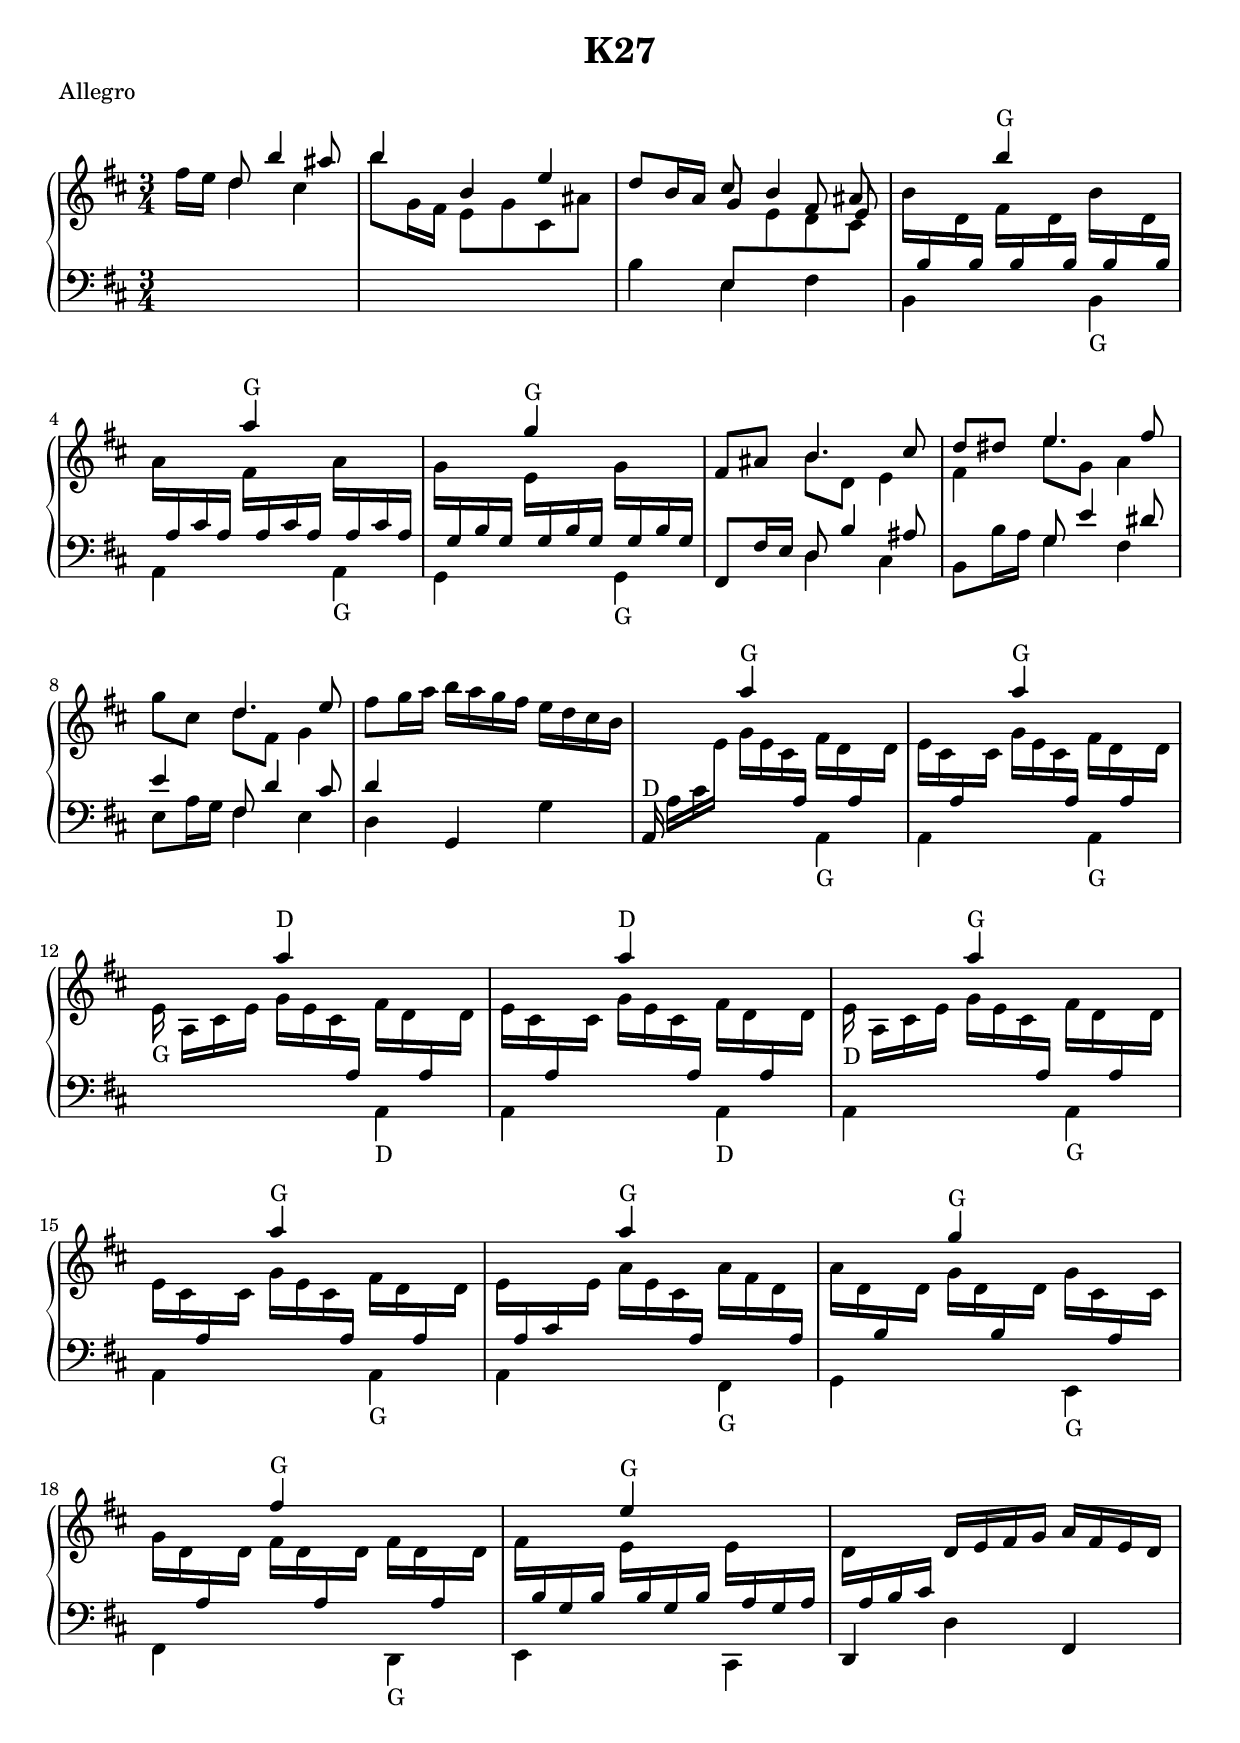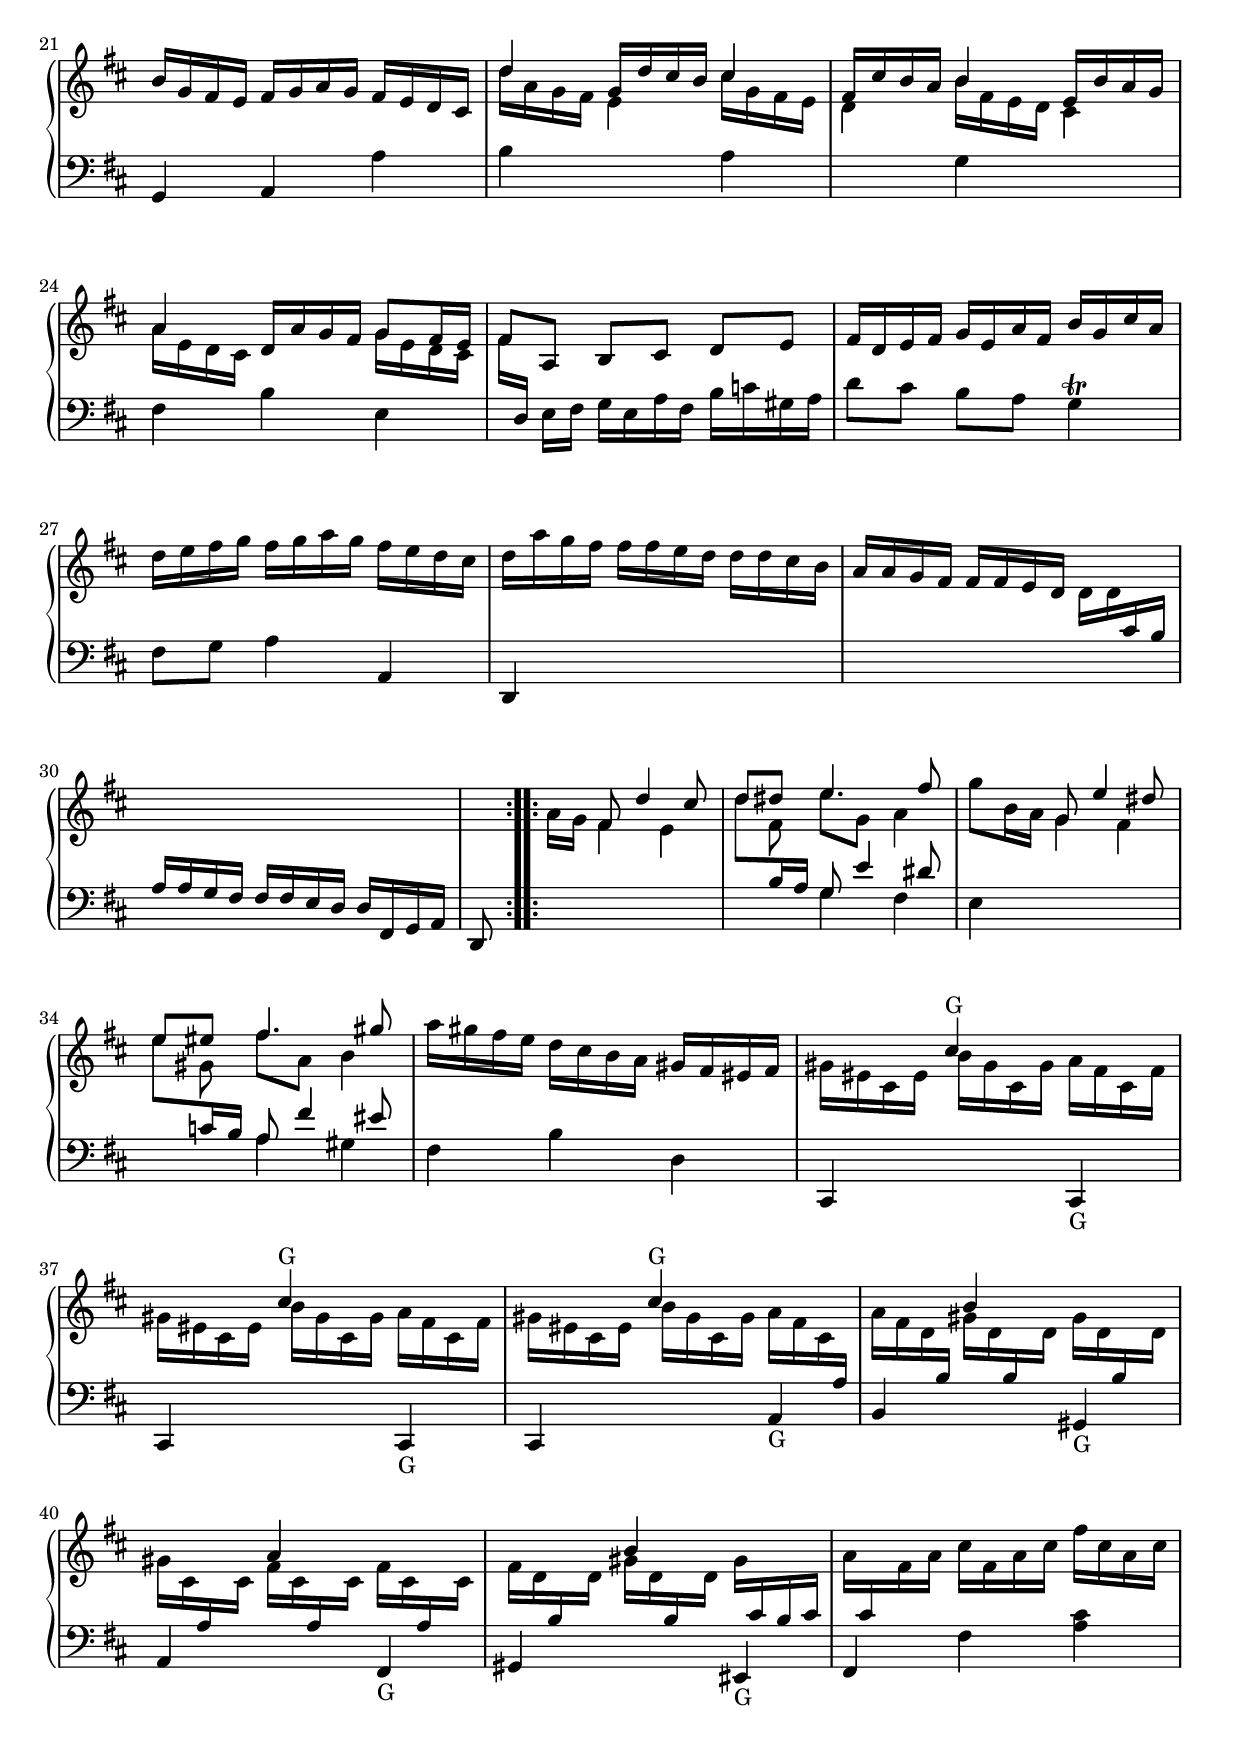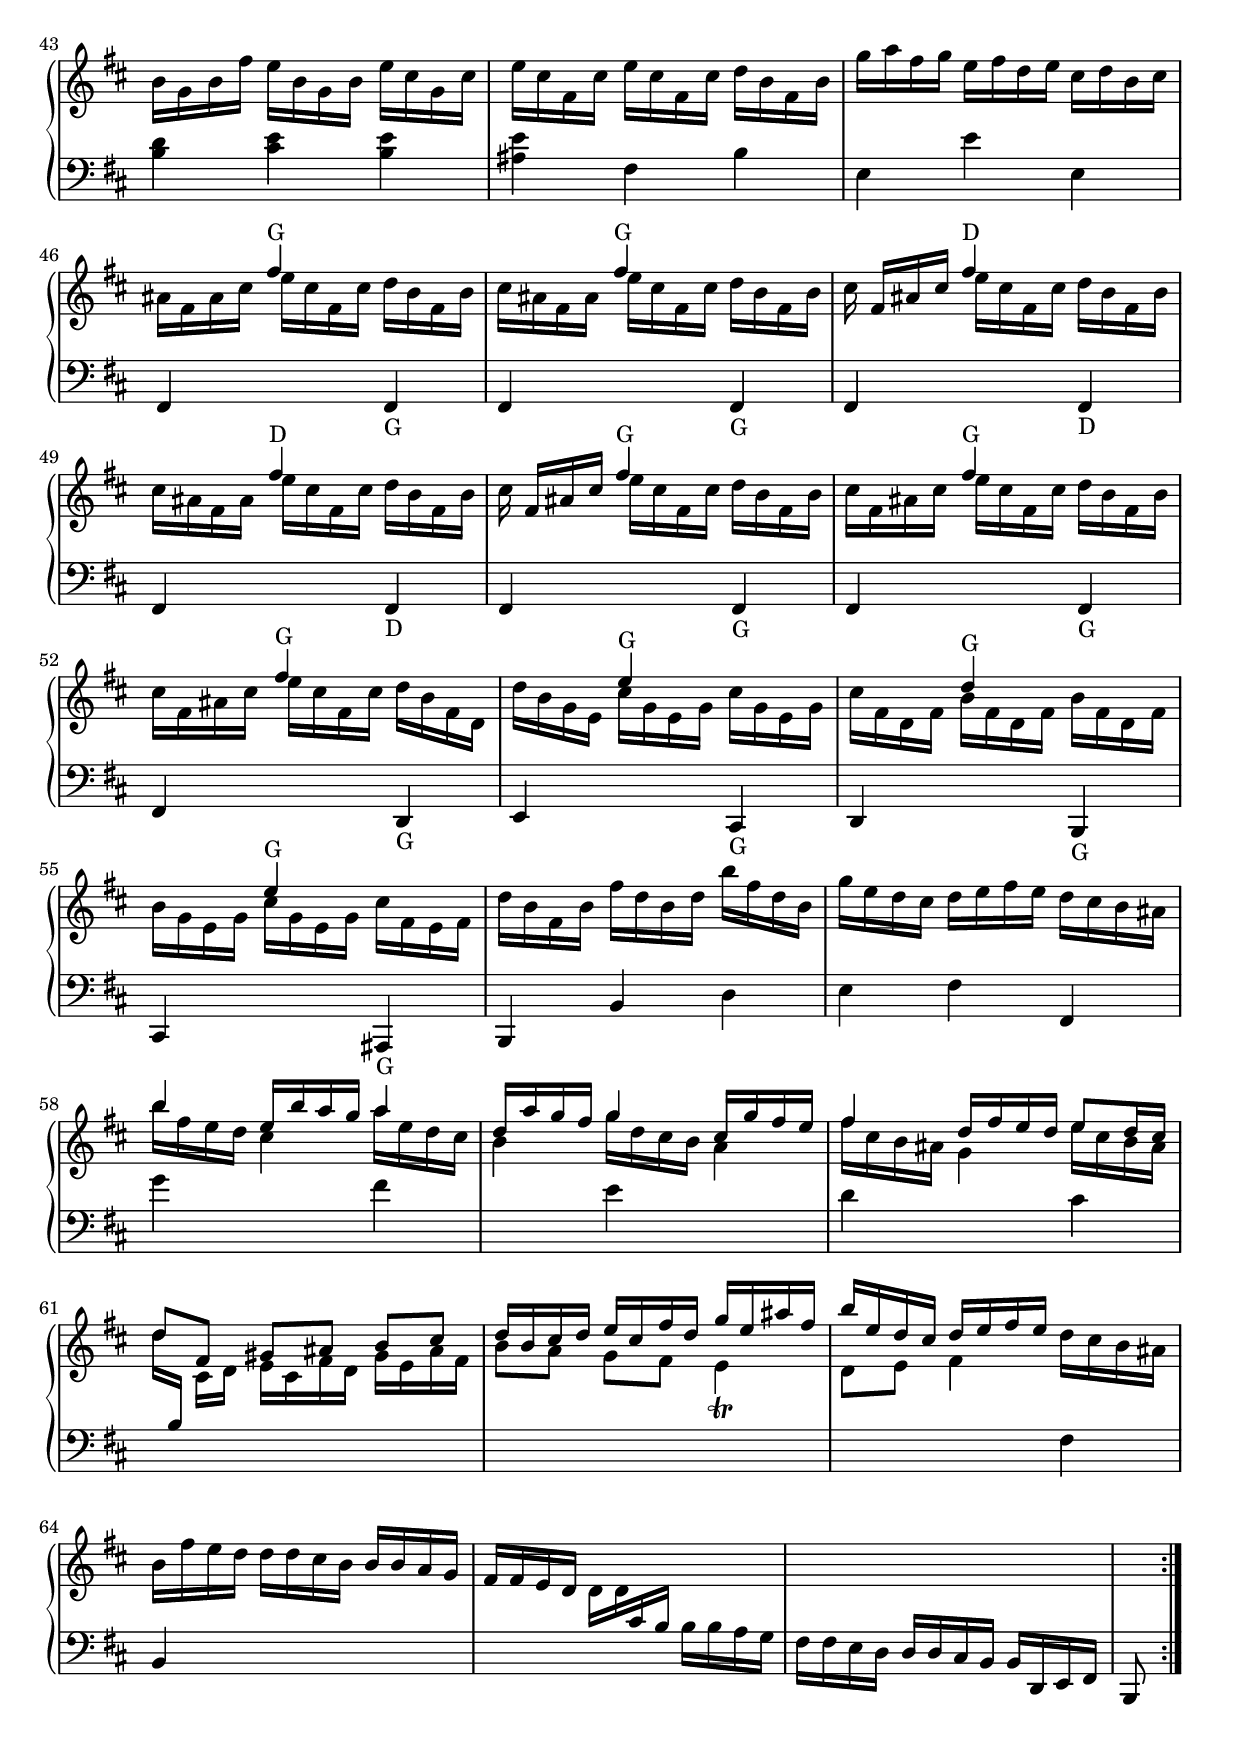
\version "2.18.2"
\version "2.18.2"

su = \stemUp
sd = \stemDown
sn = \stemNeutral
tu = \tieUp
td = \tieDown
tn = \tieNeutral
cstr = \change Staff = "right"
cstl = \change Staff = "left"

global = {
  \key b \minor
  \time 3/4
  \override Staff.NoteCollision #'merge-differently-dotted = ##t
}

right = \relative c'' {
  \global
  
  \partial 2.*5/6
  \repeat volta 2 {
    <<{ s8 d b'4 ais8 } \\ { fis16 e d4 cis }>>
    <<{ b'4 b, e } \\ { b'8 g,16 fis e8 g cis, ais' }>>
    <<{ d8 b16 a cis8 b4 ais8 } \\ { \shiftOn s4 \su g4 fis8 \noBeam e }>>
    
    \cstr \sd b'16 \cstl \su b, \cstr \sd d \cstl \su b \cstr \sd fis' \cstl \su b, 
    \cstr \sd d \cstl \su b \cstr \sd b' \cstl \su b, \cstr \sd d \cstl \su b
    \cstr \sd a' \cstl \su a, cis a
    \cstr \sd fis' \cstl \su a, cis a
    \cstr \sd a' \cstl \su a, cis a
    \cstr \sd g' \cstl \su g, b g
    \cstr \sd e' \cstl \su g, b g
    \cstr \sd g' \cstl \su g, b g

    \cstr \sn 
    <<{ fis'8 ais b4. cis8 
        d dis e4. fis8
        s4 d4. e8 } \\
      { s4 b8 d, e4
        fis e'8 g, a4
        g'8[ cis,] d[ fis,] g4
    }>>
    fis'8 g16 a b a g fis e d cis b
    
    \cstl \su a,,^"D" \repeat unfold 3 {
      \sd a'[ cis \cstr e] g e cis \cstl \su a 
      \cstr \sd fis' d \cstl \su a \cstr \sd d
      e cis \cstl \su a \cstr \sd cis g' e cis \cstl \su a 
      \cstr \sd fis' d \cstl \su a \cstr \sd d 
    } \alternative {
      { e16_"G" } { e16_"D" } { e16 }
    }
    
    \cstl \su a, cis \cstr \sd e a e cis \cstl \su a \cstr \sd a' fis d \cstl \su a
    \cstr \sd a' d, \cstl \su b \cstr \sd d g d \cstl \su b \cstr \sd d g cis, \cstl \su a \cstr \sd cis
    g' d \cstl \su a \cstr \sd d fis d \cstl \su a \cstr \sd d fis d \cstl \su a \cstr \sd d
    fis \cstl \su b, g b \cstr \sd e \cstl \su b g b \cstr \sd e \cstl \su a, g a
    
    \cstr \sd d \cstl \su a b cis \cstr \sn d e fis g a fis e d
    b' g fis e fis g a g fis e d cis
    <<{ d'4 g,16 d' cis b cis4 } \\ { d16 a g fis e4 cis'16 g fis e }>>
    <<{ fis cis' b a b4 e,16 b' a g } \\ { d4 b'16 fis e d cis4 }>>
    
    <<{ a'4 d,16 a' g fis g8 fis16 e } \\ { a16 e d cis s4 g'16 e d cis }>>
    fis8[ a,] b[ cis] d[ e]
    fis16 d e fis g e a fis b g cis a
    d e fis g fis g a g fis e d cis
    
    d a' g fis fis fis e d d d cis b
    a a g fis fis fis e d d d \cstl \su cis b
    a a g fis fis fis e d d fis, g a 
    d,8
  }
  
  \repeat volta 2 {
    \cstr \sn
    <<{ s8 fis''8 d'4 cis8 } \\ { a16 g fis4 e }>>
    <<{ d'8 dis e4. fis8 } \\ { s8 fis, e'8[ g,] a4 }>>
    <<{ s4 g8 e'4 dis8 } \\ { g b,16 a g4 fis }>>
    <<{ e'8 eis fis4. gis8 } \\ { s8 gis, fis'8[ a,] b4 }>>
    
    a'16 gis fis e d cis b a gis fis eis fis
    \repeat unfold 3 { \sd gis eis cis eis b' gis cis, gis' a fis cis }
    \alternative { {fis} {fis} {\cstl \su a,} }
    \cstr \sd a' fis d \cstl \su b \repeat unfold 2 { \cstr \sd gis' d \cstl \su b \cstr \sd d }
    \cstr \sd gis cis, \cstl \su a \cstr \sd cis \repeat unfold 2 { fis cis \cstl \su a \cstr \sd cis }
    
    fis d \cstl \su b \cstr \sd d gis d \cstl \su b \cstr \sd d gis \cstl \su cis, b cis
    \cstr \sd a' \cstl \su cis, \cstr \sd fis a cis fis, a cis fis cis a cis
    b g b fis' e b g b e cis g cis
    
    \repeat unfold 2 { e cis fis, cis' } d b fis b
    g' a fis g e fis d e cis d b cis
    ais fis ais cis e cis fis, cis' d b fis b 
    cis ais fis ais e' cis fis, cis' d b fis b
    
    cis \su fis,[ ais cis] \sd e cis fis, cis' d b fis b 
    cis ais fis ais e' cis fis, cis' d b fis b
    cis \su fis,[ ais cis] \sd e cis fis, cis' d b fis b 
    cis fis, ais cis e cis fis, cis' d b fis b
      
    cis fis, ais cis e cis fis, cis' d b fis d
    d' b g e \repeat unfold 2 { cis' g e g }
    cis fis, d fis \repeat unfold 2 { b fis d fis }
    b g e g cis g e g cis fis, e fis
    
    d' b fis b fis' d b d b' fis d b
    g' e d cis d e fis e d cis b ais
    <<{ b'4 e,16 b' a g a4 } \\ { b16 fis e d cis4 a'16 e d cis }>>
    <<{ d a' g fis g4 cis,16 g' fis e } \\ { b4 g'16 d cis b a4 }>>
    
    <<{ fis'4 d16 fis e d e8 d16 cis } \\ { fis cis b ais g4 e'16  cis b ais }>>
    \su d8[ fis,] gis[ ais] b[ cis]
    d16 b cis d e cis fis d g e ais fis
    b e, d cis d e fis e \sn d cis b ais
    
    b fis' e d d d cis b b b a g
    fis fis e d d d \cstl cis b b b a g 
    fis fis e d d d cis b b d, e fis
    b,8
  }
}
 
left = \relative c {
  \global
  
  \partial 2.*5/6
  \repeat volta 2 {
    s8 s2 s2.
    <<{ s4 e8 \cstr \sd e' d cis } \\ { b4 e, fis }>>
    <<{ \cstr s4 b''^"G" s s a^"G" s s g^"G" s } \\ 
      { \cstl b,,, s b_"G" a s a_"G" g s g_"G" }>>
    
    <<{ fis8 fis'16 e d8 b'4 ais8
        s4 g8 e'4 dis8
        e4 fis,8 d'4 cis8
        d4 } \\
      { s4 d, cis
        b8 b'16 a g4 fis
        e8 a16 g fis4 e
        d }>> g, g'
    
    <<{ \cstr s4 a''^"G" s s a^"G" s s a^"D" s s a^"D" s s a^"G" s s a^"G" s } \\
      { \cstl s4 s a,,,_"G" a s a_"G" s s a_"D" a s a_"D" a s a_"G" a s a_"G" }>>
    <<{ \cstr s a'''^"G" s s g^"G" s s fis^"G" s s e^"G" s } \\
      { \cstl a,,, s fis_"G" g s e_"G" fis s d_"G" e s cis }>>
    
    d4  d' fis,
    g a a'
    b s a
    s g s 
    
    fis b e,
    \cstr fis'16[ \cstl d,] e fis g e a fis b c gis a
    d8[ cis] b[ a] g4-\trill 
    fis8 g a4 a,
    d, s2 
    s2. s s8
  }
  
  \repeat volta 2 {
    s8 s2
    <<{ \cstr \sd d'''8 \cstl \su b,16 a g8 e'4 dis8 } \\ { s4 g, fis }>>
    e4 s2
    <<{ \cstr \sd e''8 \cstl \su c,16 b a8 fis'4 eis8 } \\ { s4 a, gis }>>
    fis b d,
    
    <<{ \cstr \su \repeat unfold 3 { s4 cis''^"G" s } s b s s a s s b s } \\
      { \cstl \su \repeat unfold 2 { cis,,, s cis_"G" } 
        cis s a'_"G" b s gis_"G" a s fis_"G" gis s eis_"G" }>>
    fis fis' <a cis>
    <b d> <cis e> <b e>
    
    <ais e'> fis b
    e, e' e,
    <<{ \cstr \su s fis''^"G" s s fis^"G" s 
        s fis^"D" s s fis^"D" s 
        s fis^"G" s s fis^"G" s 
        s fis^"G" s s e^"G" s 
        s d^"G" s s e^"G" s } \\
      { \cstl \su fis,,, s fis_"G" fis s fis_"G" 
        fis s fis_"D" fis s fis_"D" 
        fis s fis_"G" fis s fis_"G"
        fis s d_"G" e s cis_"G" 
        d s b_"G" cis s ais_"G"
    }>>
    
    b b' d
    e fis fis, 
    g'' s fis
    s e s
    
    d s cis
    \cstr \sd d'16[ \cstl \su b,] \cstr \sd cis d e cis fis d gis e ais fis
    b8[ a] g[ fis] e4_\trill
    d8 e fis4 \cstl fis,
    
    \su b, s2 
    s2. s2. s8
  }
}

\header {
  title = "K27"
  meter = "Allegro"
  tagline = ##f
}


#(set-global-staff-size 20)

\paper {
  #(set-paper-size "a4")
  print-page-number = ##f
  between-system-padding = #0.1
  between-system-space = #0.1
  ragged-last-bottom = ##f
  ragged-bottom = ##f
}

\score {
  \new PianoStaff <<
    \new Staff = "right" {
      \right
    }
    \new Staff = "left" { 
      \clef bass \left 
    }
  >>
  \layout { indent = 0 }
}
